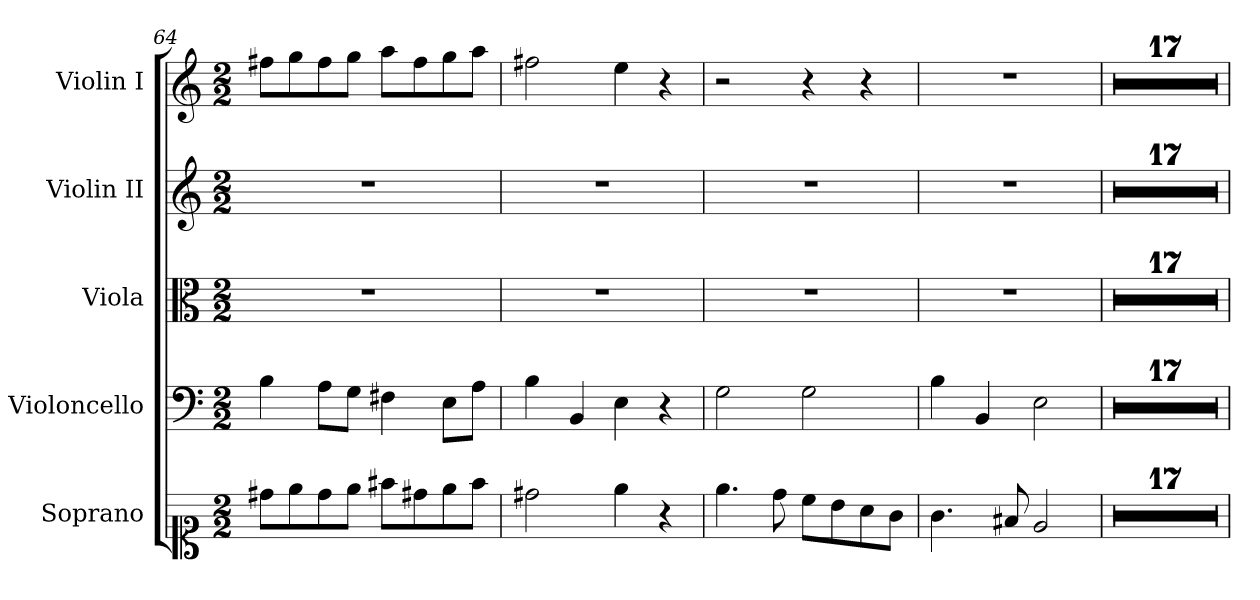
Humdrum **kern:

**kern	**kern	**kern	**kern	**kern
*part5	*part4	*part3	*part2	*part1
*staff5	*staff4	*staff3	*staff2	*staff1
*I"Soprano	*I"Violoncello	*I"Viola	*I"Violin II	*I"Violin I
*I'S.	*I'Vc	*I'Vla	*I'Vln	*I'Vln
*clefC1	*clefF4	*clefC3	*clefG2	*clefG2
*k[]	*k[]	*k[]	*k[]	*k[]
*M2/2	*M2/2	*M2/2	*M2/2	*M2/2
=64	=64	=64	=64	=64
8dd#X\L	4B\	1r	1r	8ff#X\L
8ee\	.	.	.	8gg\
8dd#\	8A\L	.	.	8ff#\
8ee\J	8G\J	.	.	8gg\J
8ff#X\L	4F#X\	.	.	8aa\L
8dd#X\	.	.	.	8ff#\
8ee\	8E\L	.	.	8gg\
8ff#\J	8A\J	.	.	8aa\J
=65	=65	=65	=65	=65
2dd#X\	4B\	1r	1r	2ff#X\
.	4BB/	.	.	.
4ee\	4E\	.	.	4ee\
4r	4r	.	.	4r
=66	=66	=66	=66	=66
4.ee\	2G\	1r	1r	2r
8dd\	.	.	.	.
8cc\L	2G\	.	.	4r
8b\	.	.	.	.
8a\	.	.	.	4r
8g\J	.	.	.	.
=67	=67	=67	=67	=67
4.g\	4B\	1r	1r	1r
.	4BB/	.	.	.
8f#X/	.	.	.	.
2e/	2E\	.	.	.
!!LO:LB:g=z
=68	=68	=68	=68	=68
1r	1r	1r	1r	1r
=69	=69	=69	=69	=69
1r	1r	1r	1r	1r
=70	=70	=70	=70	=70
1r	1r	1r	1r	1r
=71	=71	=71	=71	=71
1r	1r	1r	1r	1r
=72	=72	=72	=72	=72
1r	1r	1r	1r	1r
=73	=73	=73	=73	=73
1r	1r	1r	1r	1r
=74	=74	=74	=74	=74
1r	1r	1r	1r	1r
=75	=75	=75	=75	=75
1r	1r	1r	1r	1r
=76	=76	=76	=76	=76
1r	1r	1r	1r	1r
=77	=77	=77	=77	=77
1r	1r	1r	1r	1r
=78	=78	=78	=78	=78
1r	1r	1r	1r	1r
=79	=79	=79	=79	=79
1r	1r	1r	1r	1r
=80	=80	=80	=80	=80
1r	1r	1r	1r	1r
=81	=81	=81	=81	=81
1r	1r	1r	1r	1r
=82	=82	=82	=82	=82
1r	1r	1r	1r	1r
=83	=83	=83	=83	=83
1r	1r	1r	1r	1r
=84	=84	=84	=84	=84
1r	1r	1r	1r	1r
=	=	=	=	=
*-	*-	*-	*-	*-
